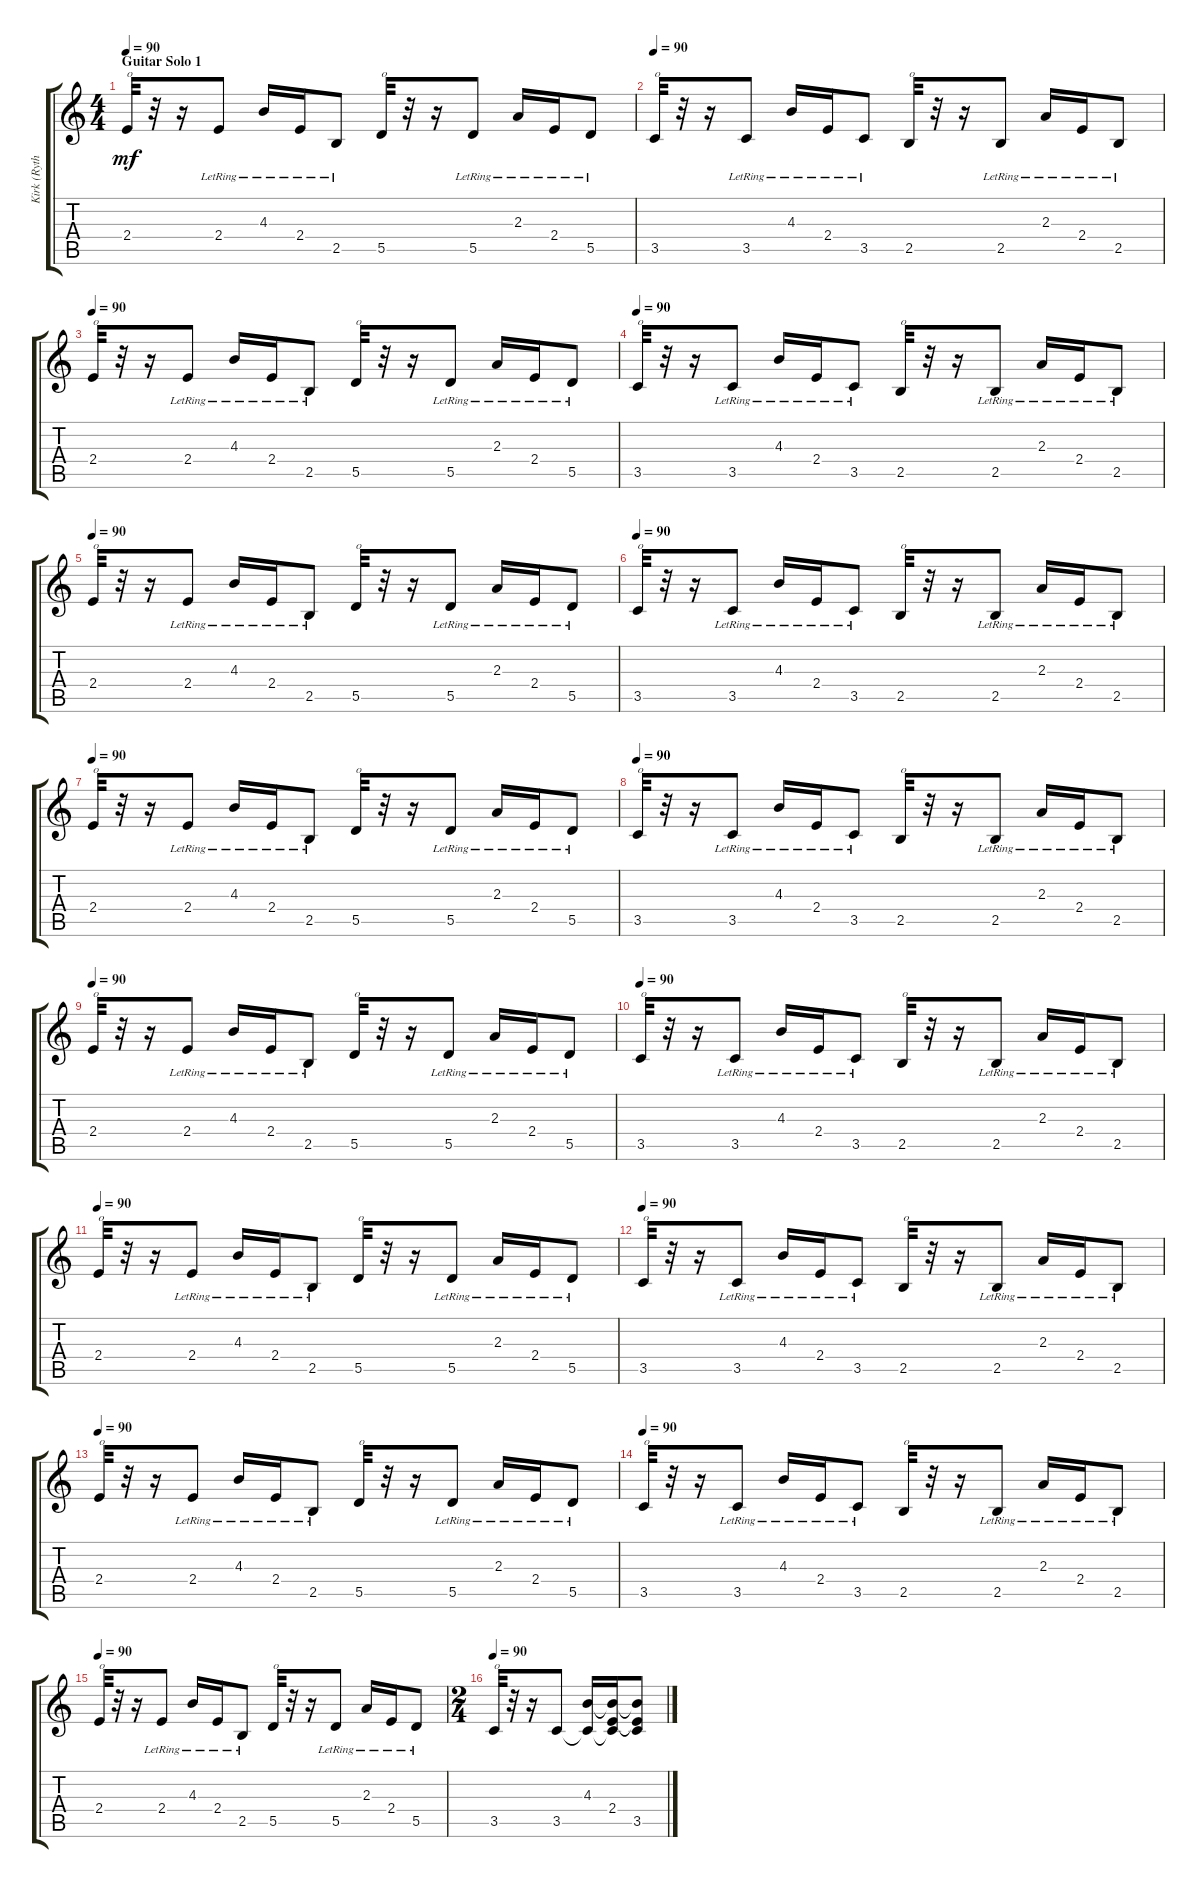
\track ("Kirk (Rythm guitar)" "Kirk (Ryth") {instrument overdrivenguitar}
\staff {score tabs}
\tuning (E4 B3 G3 D3 A2 E2) {hide}
\ts (4 4)
\section ("" "Guitar Solo 1")
\tempo 90
\clef g2
\ks c
2.4.32{txt "o" dy mf balance 8} r.32 r.16 2.4{lr}.8 4.3{lr}.16 2.4{lr}.16 2.5{lr}.8 5.5.32{txt "o"} r.32 r.16 5.5{lr}.8 2.3{lr}.16 2.4{lr}.16 5.5{lr}.8 |
\tempo 90
3.5.32{txt "o" balance 8} r.32 r.16 3.5{lr}.8 4.3{lr}.16 2.4{lr}.16 3.5{lr}.8 2.5.32{txt "o"} r.32 r.16 2.5{lr}.8 2.3{lr}.16 2.4{lr}.16 2.5{lr}.8 |
\tempo 90
2.4.32{txt "o" balance 8} r.32 r.16 2.4{lr}.8 4.3{lr}.16 2.4{lr}.16 2.5{lr}.8 5.5.32{txt "o"} r.32 r.16 5.5{lr}.8 2.3{lr}.16 2.4{lr}.16 5.5{lr}.8 |
\tempo 90
3.5.32{txt "o" balance 8} r.32 r.16 3.5{lr}.8 4.3{lr}.16 2.4{lr}.16 3.5{lr}.8 2.5.32{txt "o"} r.32 r.16 2.5{lr}.8 2.3{lr}.16 2.4{lr}.16 2.5{lr}.8 |
\tempo 90
2.4.32{txt "o" balance 8} r.32 r.16 2.4{lr}.8 4.3{lr}.16 2.4{lr}.16 2.5{lr}.8 5.5.32{txt "o"} r.32 r.16 5.5{lr}.8 2.3{lr}.16 2.4{lr}.16 5.5{lr}.8 |
\tempo 90
3.5.32{txt "o" balance 8} r.32 r.16 3.5{lr}.8 4.3{lr}.16 2.4{lr}.16 3.5{lr}.8 2.5.32{txt "o"} r.32 r.16 2.5{lr}.8 2.3{lr}.16 2.4{lr}.16 2.5{lr}.8 |
\tempo 90
2.4.32{txt "o" balance 8} r.32 r.16 2.4{lr}.8 4.3{lr}.16 2.4{lr}.16 2.5{lr}.8 5.5.32{txt "o"} r.32 r.16 5.5{lr}.8 2.3{lr}.16 2.4{lr}.16 5.5{lr}.8 |
\tempo 90
3.5.32{txt "o" balance 8} r.32 r.16 3.5{lr}.8 4.3{lr}.16 2.4{lr}.16 3.5{lr}.8 2.5.32{txt "o"} r.32 r.16 2.5{lr}.8 2.3{lr}.16 2.4{lr}.16 2.5{lr}.8 |
\tempo 90
2.4.32{txt "o" balance 8} r.32 r.16 2.4{lr}.8 4.3{lr}.16 2.4{lr}.16 2.5{lr}.8 5.5.32{txt "o"} r.32 r.16 5.5{lr}.8 2.3{lr}.16 2.4{lr}.16 5.5{lr}.8 |
\tempo 90
3.5.32{txt "o" balance 8} r.32 r.16 3.5{lr}.8 4.3{lr}.16 2.4{lr}.16 3.5{lr}.8 2.5.32{txt "o"} r.32 r.16 2.5{lr}.8 2.3{lr}.16 2.4{lr}.16 2.5{lr}.8 |
\tempo 90
2.4.32{txt "o" balance 8} r.32 r.16 2.4{lr}.8 4.3{lr}.16 2.4{lr}.16 2.5{lr}.8 5.5.32{txt "o"} r.32 r.16 5.5{lr}.8 2.3{lr}.16 2.4{lr}.16 5.5{lr}.8 |
\tempo 90
3.5.32{txt "o" balance 8} r.32 r.16 3.5{lr}.8 4.3{lr}.16 2.4{lr}.16 3.5{lr}.8 2.5.32{txt "o"} r.32 r.16 2.5{lr}.8 2.3{lr}.16 2.4{lr}.16 2.5{lr}.8 |
\tempo 90
2.4.32{txt "o" balance 8} r.32 r.16 2.4{lr}.8 4.3{lr}.16 2.4{lr}.16 2.5{lr}.8 5.5.32{txt "o"} r.32 r.16 5.5{lr}.8 2.3{lr}.16 2.4{lr}.16 5.5{lr}.8 |
\tempo 90
3.5.32{txt "o" balance 8} r.32 r.16 3.5{lr}.8 4.3{lr}.16 2.4{lr}.16 3.5{lr}.8 2.5.32{txt "o"} r.32 r.16 2.5{lr}.8 2.3{lr}.16 2.4{lr}.16 2.5{lr}.8 |
\tempo 90
2.4.32{txt "o" balance 8} r.32 r.16 2.4{lr}.8 4.3{lr}.16 2.4{lr}.16 2.5{lr}.8 5.5.32{txt "o"} r.32 r.16 5.5{lr}.8 2.3{lr}.16 2.4{lr}.16 5.5{lr}.8 |
\ts (2 4)
\tempo 90
3.5.32{txt "o" balance 8} r.32 r.16 3.5.8 (4.3 3.5{t}).16 (4.3{t} 2.4 3.5{t}).16 (4.3{t} 2.4{t} 3.5).8
